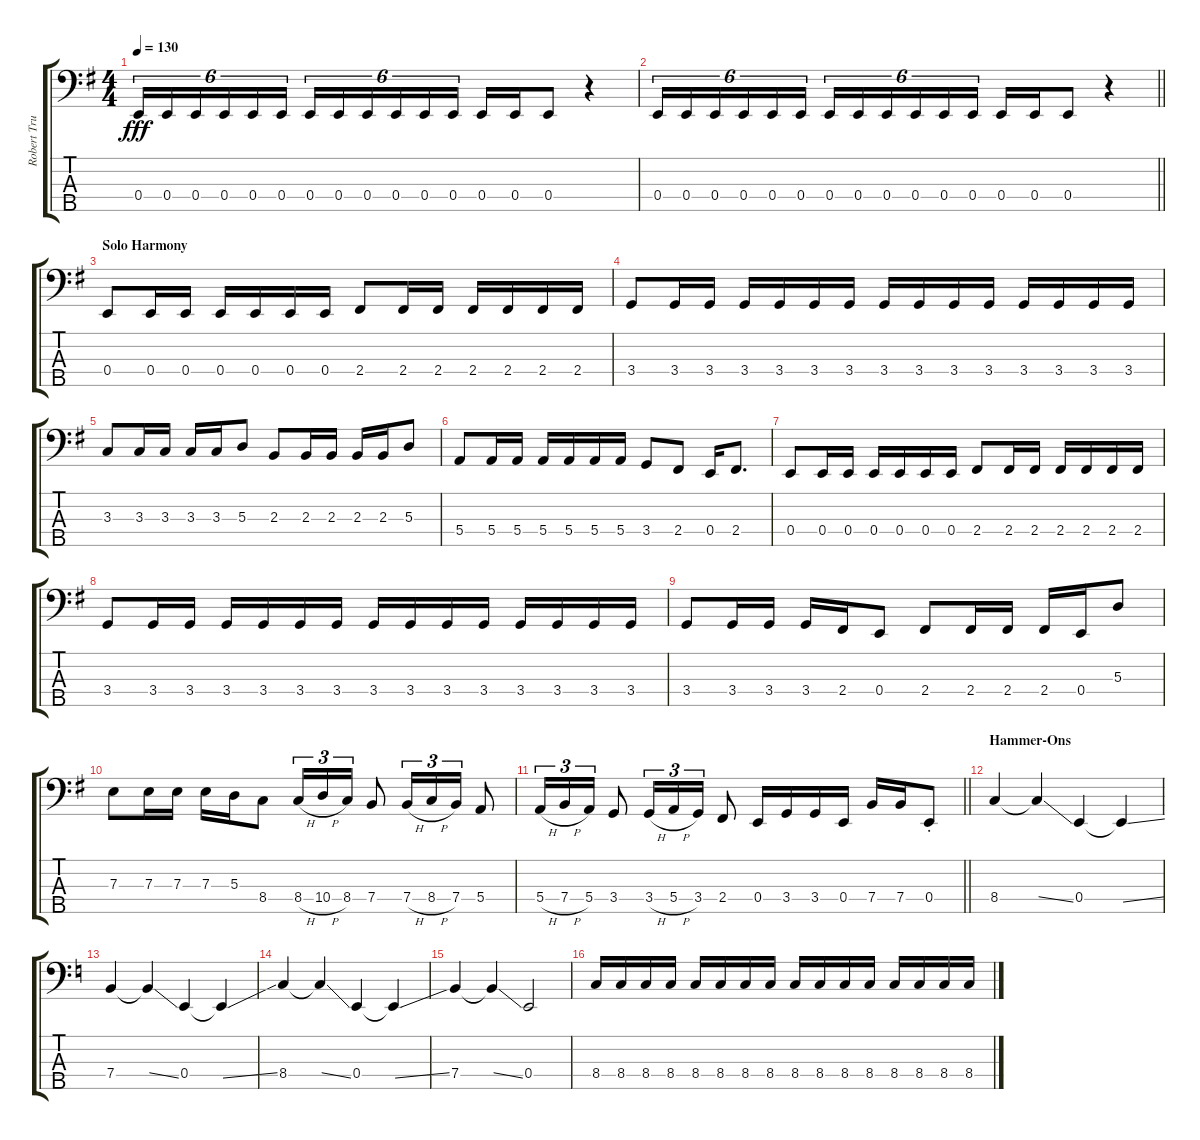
\track ("Robert Trujillo" "Robert Tru") {instrument electricbassfinger}
\staff {score tabs}
\tuning (G2 D2 A1 E1 B0) {hide}
\ts (4 4)
\tempo 130
\clef f4
\ks eminor
0.4.16{tu (6 4) dy fff} 0.4.16{tu (6 4)} 0.4.16{tu (6 4)} 0.4.16{tu (6 4)} 0.4.16{tu (6 4)} 0.4.16{tu (6 4)} 0.4.16{tu (6 4)} 0.4.16{tu (6 4)} 0.4.16{tu (6 4)} 0.4.16{tu (6 4)} 0.4.16{tu (6 4)} 0.4.16{tu (6 4)} 0.4.16 0.4.16 0.4.8 r.4 |
\barLineRight lightlight
0.4.16{tu (6 4)} 0.4.16{tu (6 4)} 0.4.16{tu (6 4)} 0.4.16{tu (6 4)} 0.4.16{tu (6 4)} 0.4.16{tu (6 4)} 0.4.16{tu (6 4)} 0.4.16{tu (6 4)} 0.4.16{tu (6 4)} 0.4.16{tu (6 4)} 0.4.16{tu (6 4)} 0.4.16{tu (6 4)} 0.4.16 0.4.16 0.4.8 r.4 |
\section ("" "Solo Harmony")
0.4.8 0.4.16 0.4.16 0.4.16 0.4.16 0.4.16 0.4.16 2.4.8 2.4.16 2.4.16 2.4.16 2.4.16 2.4.16 2.4.16 |
3.4.8 3.4.16 3.4.16 3.4.16 3.4.16 3.4.16 3.4.16 3.4.16 3.4.16 3.4.16 3.4.16 3.4.16 3.4.16 3.4.16 3.4.16 |
3.3.8 3.3.16 3.3.16 3.3.16 3.3.16 5.3.8 2.3.8 2.3.16 2.3.16 2.3.16 2.3.16 5.3.8 |
5.4.8 5.4.16 5.4.16 5.4.16 5.4.16 5.4.16 5.4.16 3.4.8 2.4.8 0.4.16 2.4.8{d} |
0.4.8 0.4.16 0.4.16 0.4.16 0.4.16 0.4.16 0.4.16 2.4.8 2.4.16 2.4.16 2.4.16 2.4.16 2.4.16 2.4.16 |
3.4.8 3.4.16 3.4.16 3.4.16 3.4.16 3.4.16 3.4.16 3.4.16 3.4.16 3.4.16 3.4.16 3.4.16 3.4.16 3.4.16 3.4.16 |
3.4.8 3.4.16 3.4.16 3.4.16 2.4.16 0.4.8 2.4.8 2.4.16 2.4.16 2.4.16 0.4.16 5.3.8 |
7.3.8 7.3.16 7.3.16 7.3.16 5.3.16 8.4.8 8.4{h}.16{tu (3 2)} 10.4{h}.16{tu (3 2)} 8.4.16{tu (3 2)} 7.4.8 7.4{h}.16{tu (3 2)} 8.4{h}.16{tu (3 2)} 7.4.16{tu (3 2)} 5.4.8 |
\barLineRight lightlight
5.4{h}.16{tu (3 2)} 7.4{h}.16{tu (3 2)} 5.4.16{tu (3 2)} 3.4.8 3.4{h}.16{tu (3 2)} 5.4{h}.16{tu (3 2)} 3.4.16{tu (3 2)} 2.4.8 0.4.16 3.4.16 3.4.16 0.4.16 7.4.16 7.4.16 0.4{st}.8 |
\section ("" "Hammer-Ons")
8.4.4 8.4{ss t}.4 0.4.4 0.4{ss t}.4 |
\ks aminor
7.4.4 7.4{ss t}.4 0.4.4 0.4{ss t}.4 |
8.4.4 8.4{ss t}.4 0.4.4 0.4{ss t}.4 |
7.4.4 7.4{ss t}.4 0.4.2 |
8.4.16 8.4.16 8.4.16 8.4.16 8.4.16 8.4.16 8.4.16 8.4.16 8.4.16 8.4.16 8.4.16 8.4.16 8.4.16 8.4.16 8.4.16 8.4.16
